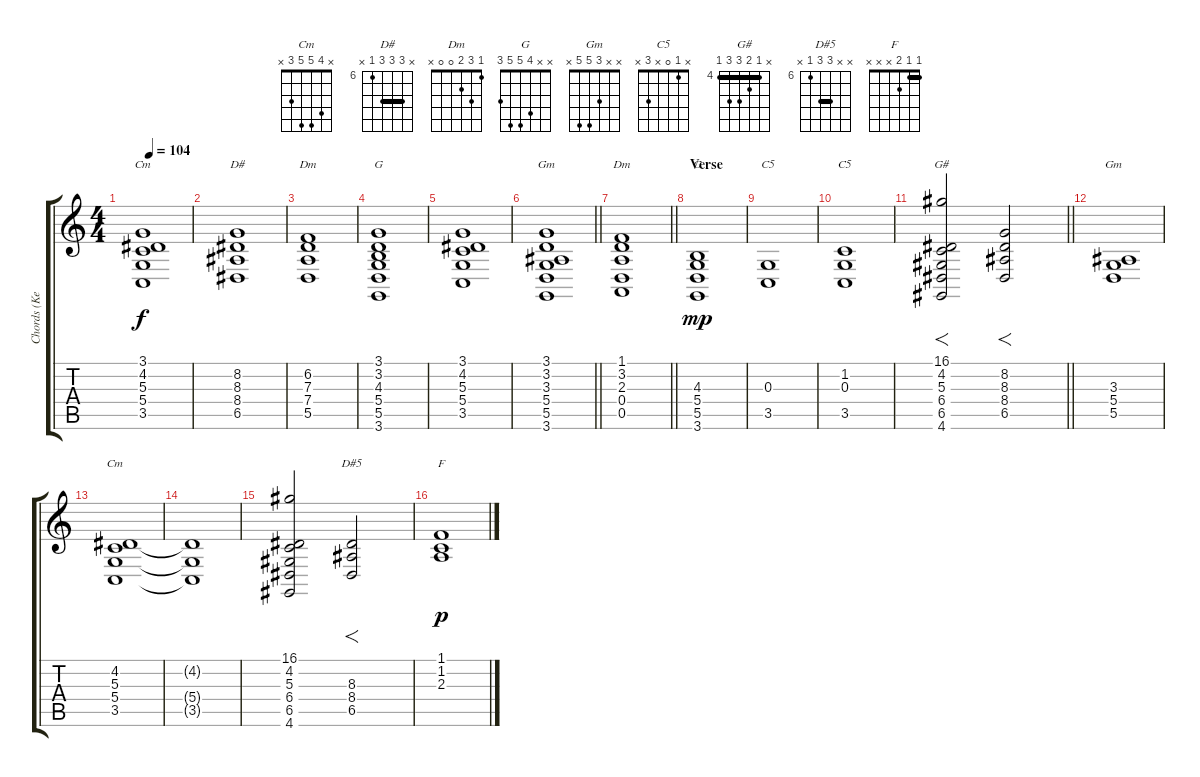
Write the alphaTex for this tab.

\track ("Chords (Keyboards)" "Chords (Ke") {instrument choiraahs}
\staff {score tabs}
\tuning (E4 B3 G3 D3 A2 E2) {hide}
\chord ("Cm" 3 4 5 5 3 x) {barre 3}
\chord ("D#" x 8 8 8 6 x) {firstfret 6 barre 8}
\chord ("Dm" x 6 7 7 5 x) {firstfret 5}
\chord ("G" 3 3 4 5 5 3) {barre 3}
\chord ("Gm" 3 3 3 5 5 3) {barre 3}
\chord ("Dm" 1 3 2 0 0 x)
\chord ("G" x x 4 5 5 3)
\chord ("C5" x x 0 x 3 x)
\chord ("C5" x 1 0 x 3 x)
\chord ("G#" x 4 5 6 6 4) {firstfret 4 barre 4}
\chord ("Gm" x x 3 5 5 x)
\chord ("Cm" x 4 5 5 3 x)
\chord ("D#5" x x 8 8 6 x) {firstfret 6 barre 8}
\chord ("F" 1 1 2 x x x) {barre 1}
\ts (4 4)
\tempo 104
\clef g2
\ks c
(3.1 4.2 5.3 5.4 3.5).1{ch "Cm" dy f} |
(8.2 8.3 8.4 6.5).1{ch "D#"} |
(6.2 7.3 7.4 5.5).1{ch "Dm"} |
(3.1 3.2 4.3 5.4 5.5 3.6).1{ch "G"} |
(3.1 4.2 5.3 5.4 3.5).1 |
\barLineRight lightlight
(3.1 3.2 3.3 5.4 5.5 3.6).1{ch "Gm"} |
\barLineRight lightlight
(1.1 3.2 2.3 0.4 0.5).1{ch "Dm"} |
\section ("" "Verse")
(4.3 5.4 5.5 3.6).1{ch "G" dy mp} |
(0.3 3.5).1{ch "C5"} |
(1.2 0.3 3.5).1{ch "C5"} |
\barLineRight lightlight
(16.1 4.2 5.3 6.4 6.5 4.6).2{f ch "G#"} (8.2 8.3 8.4 6.5).2{f} |
(3.3 5.4 5.5).1{ch "Gm"} |
(4.2 5.3 5.4 3.5).1{ch "Cm"} |
(4.2{t} 5.4{t} 3.5{t}).1 |
(16.1 4.2 5.3 6.4 6.5 4.6).2 (8.3 8.4 6.5).2{f ch "D#5"} |
(1.1 1.2 2.3).1{ch "F" dy p}
